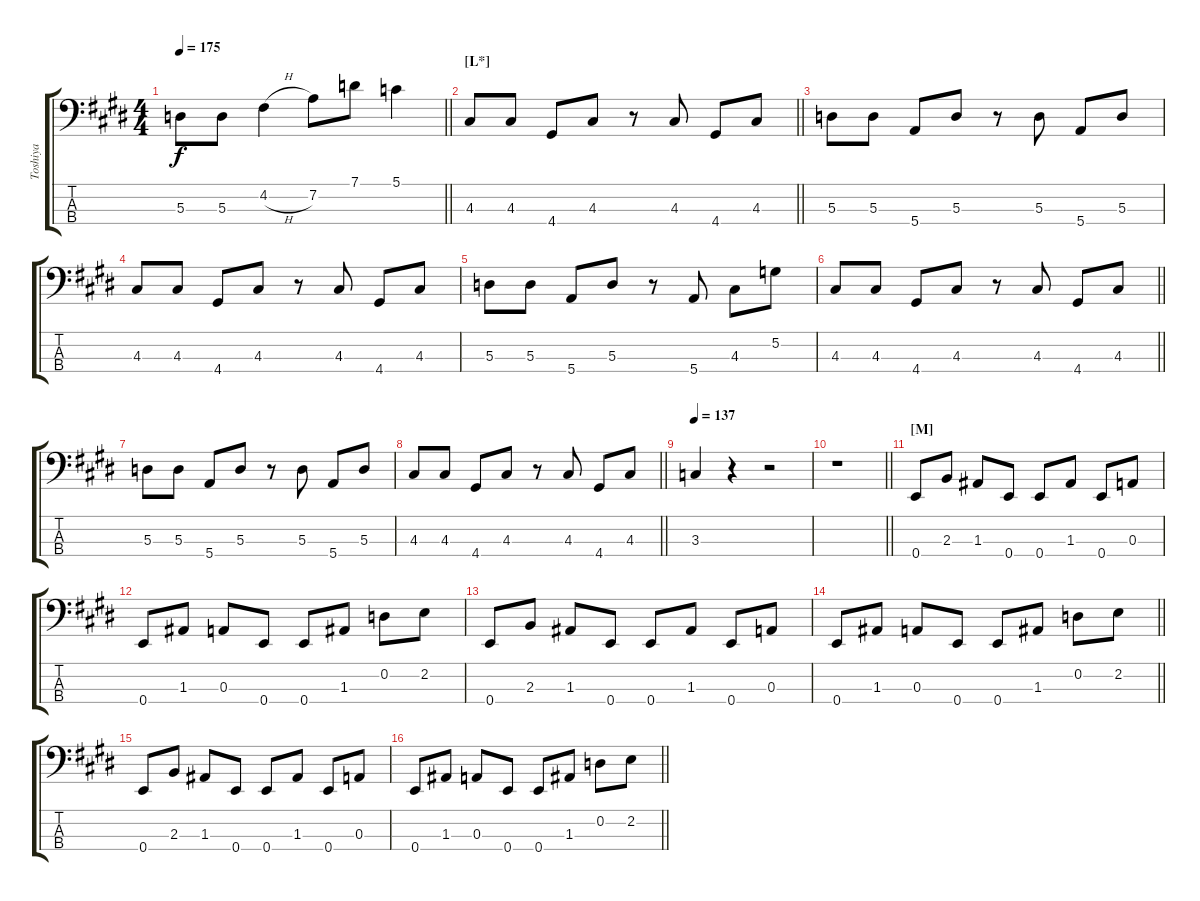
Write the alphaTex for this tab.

\track ("Toshiya" "Toshiya") {instrument electricbasspick}
\staff {score tabs}
\tuning (G2 D2 A1 E1) {hide}
\ts (4 4)
\tempo 175
\clef f4
\barLineRight lightlight
\ks c#minor
5.3.8{dy f} 5.3.8 4.2{h}.4 7.2.8 7.1.8 5.1.4 |
\section ("" "[L*]")
\barLineRight lightlight
4.3.8 4.3.8 4.4.8 4.3.8 r.8 4.3.8 4.4.8 4.3.8 |
5.3.8 5.3.8 5.4.8 5.3.8 r.8 5.3.8 5.4.8 5.3.8 |
4.3.8 4.3.8 4.4.8 4.3.8 r.8 4.3.8 4.4.8 4.3.8 |
5.3.8 5.3.8 5.4.8 5.3.8 r.8 5.4.8 4.3.8 5.2.8 |
\barLineRight lightlight
4.3.8 4.3.8 4.4.8 4.3.8 r.8 4.3.8 4.4.8 4.3.8 |
5.3.8 5.3.8 5.4.8 5.3.8 r.8 5.3.8 5.4.8 5.3.8 |
\barLineRight lightlight
4.3.8 4.3.8 4.4.8 4.3.8 r.8 4.3.8 4.4.8 4.3.8 |
\tempo 137
3.3.4 r.4 r.2 |
\barLineRight lightlight
r.1 |
\section ("" "[M]")
0.4.8 2.3.8 1.3.8 0.4.8 0.4.8 1.3.8 0.4.8 0.3.8 |
0.4.8 1.3.8 0.3.8 0.4.8 0.4.8 1.3.8 0.2.8 2.2.8 |
0.4.8 2.3.8 1.3.8 0.4.8 0.4.8 1.3.8 0.4.8 0.3.8 |
\barLineRight lightlight
0.4.8 1.3.8 0.3.8 0.4.8 0.4.8 1.3.8 0.2.8 2.2.8 |
0.4.8 2.3.8 1.3.8 0.4.8 0.4.8 1.3.8 0.4.8 0.3.8 |
\barLineRight lightlight
0.4.8 1.3.8 0.3.8 0.4.8 0.4.8 1.3.8 0.2.8 2.2.8
